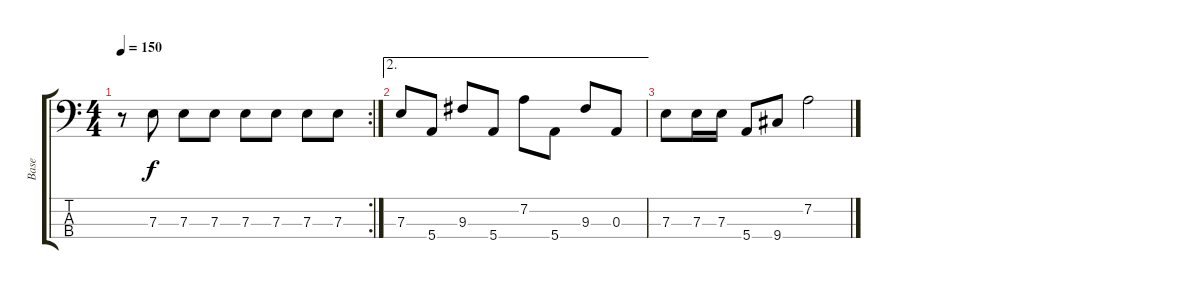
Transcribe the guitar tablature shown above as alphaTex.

\track ("Base" "Base") {instrument electricbassfinger}
\staff {score tabs}
\tuning (G2 D2 A1 E1) {hide}
\rc 2
\ts (4 4)
\tempo 150
\clef f4
\ks c
r.8{dy f} 7.3.8 7.3.8 7.3.8 7.3.8 7.3.8 7.3.8 7.3.8 |
\ae 2
7.3.8 5.4.8 9.3.8 5.4.8 7.2.8 5.4.8 9.3.8 0.3.8 |
7.3.8 7.3.16 7.3.16 5.4.8 9.4.8 7.2.2
